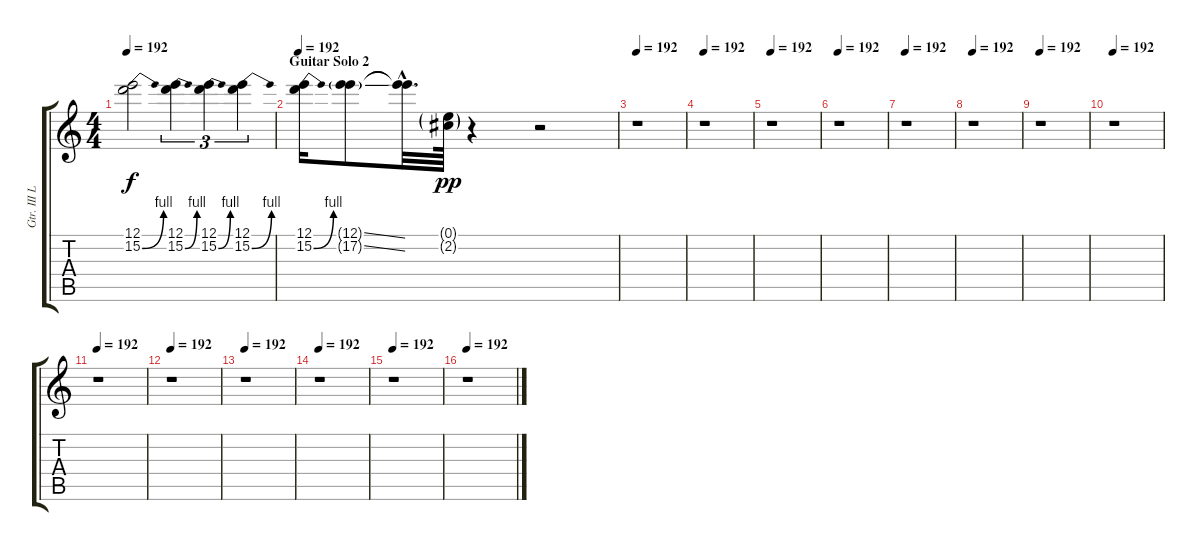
\track ("Gtr. III Lead" "Gtr. III L") {instrument overdrivenguitar}
\staff {score tabs}
\tuning (E4 B3 G3 D3 A2 E2) {hide}
\ts (4 4)
\tempo 192
\clef g2
\ks c
(12.1 15.2{be (bend 0 0 60 4)}).2{dy f} (12.1 15.2{be (bend 0 0 60 4)}).4{tu (3 2)} (12.1 15.2{be (bend 0 0 60 4)}).4{tu (3 2)} (12.1 15.2{be (bend 0 0 60 4)}).4{tu (3 2)} |
\section ("" "Guitar Solo 2")
\tempo 192
(12.1 15.2{be (bend 0 0 60 4)}).16 (12.1{ss g} 17.2{ss g}).8 (12.1{hac t} 17.2{hac t}).32{d} (0.1{g} 2.2{g}).64{dy pp} r.4 r.2 |
\tempo 192
r.1 |
\tempo 192
r.1 |
\tempo 192
r.1 |
\tempo 192
r.1 |
\tempo 192
r.1 |
\tempo 192
r.1 |
\tempo 192
r.1 |
\tempo 192
r.1 |
\tempo 192
r.1 |
\tempo 192
r.1 |
\tempo 192
r.1 |
\tempo 192
r.1 |
\tempo 192
r.1 |
\tempo 192
r.1
